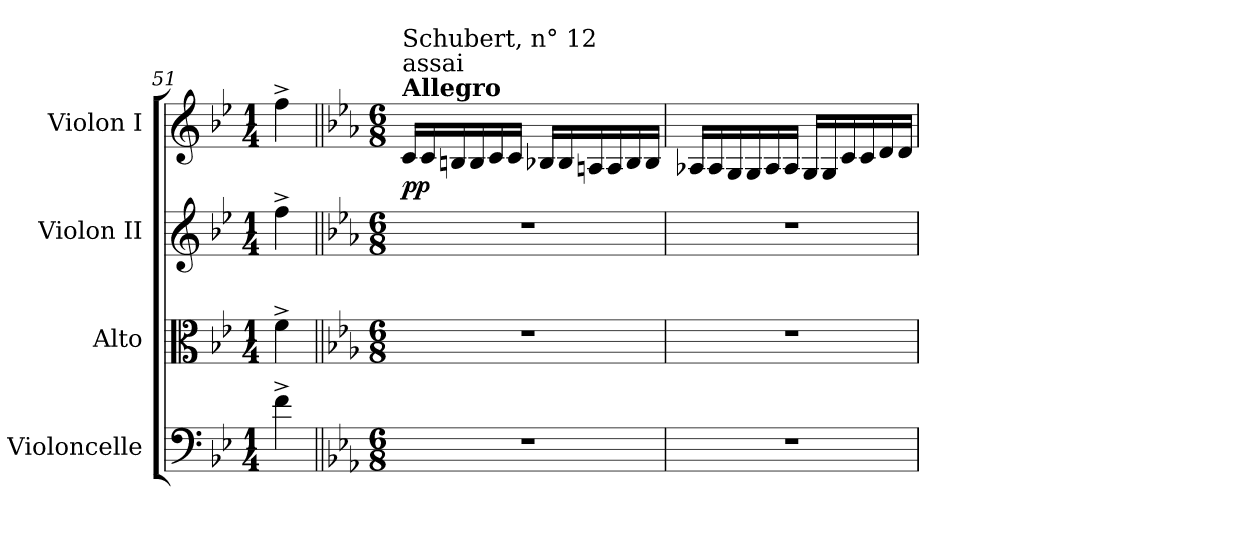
**kern	**kern	**kern	**kern	**dynam
*part4	*part3	*part2	*part1	*part1
*staff4	*staff3	*staff2	*staff1	*staff1
*I"Violoncelle	*I"Alto	*I"Violon II	*I"Violon I	*
*I'Vc.	*I'Alt.	*I'Vln. II	*I'Vln. I	*
*clefF4	*clefC3	*clefG2	*clefG2	*
*k[b-e-]	*k[b-e-]	*k[b-e-]	*k[b-e-]	*
*B-:	*B-:	*B-:	*B-:	*
*M1/4	*M1/4	*M1/4	*M1/4	*
=51	=51	=51	=51	=51
4f^>\	4f^>\	4ff^>\	4ff^>\	.
!!LO:LB:g=z
=52||	=52||	=52||	=52||	=52||
!!LO:REH:place=s1:a:t=28
*k[b-e-a-]	*k[b-e-a-]	*k[b-e-a-]	*k[b-e-a-]	*
*E-:	*E-:	*E-:	*E-:	*
*M6/8	*M6/8	*M6/8	*M6/8	*
!	!	!	!LO:TX:a:B:t=Allegro	!
!	!	!	!LO:TX:a:t=assai	!
!	!	!	!LO:TX:a:t=Schubert, n° 12	!
!	!	!	!	!LO:DY:b
2.r	2.r	2.r	16c/LL	pp
.	.	.	16c/	.
.	.	.	16Bn/	.
.	.	.	16B/	.
.	.	.	16c/	.
.	.	.	16c/JJ	.
.	.	.	16B-X/LL	.
.	.	.	16B-/	.
.	.	.	16An/	.
.	.	.	16A/	.
.	.	.	16B-/	.
.	.	.	16B-/JJ	.
=53	=53	=53	=53	=53
2.r	2.r	2.r	16A-X/LL	.
.	.	.	16A-/	.
.	.	.	16G/	.
.	.	.	16G/	.
.	.	.	16A-/	.
.	.	.	16A-/JJ	.
.	.	.	16G/LL	.
.	.	.	16G/	.
.	.	.	16c/	.
.	.	.	16c/	.
.	.	.	16d/	.
.	.	.	16d/JJ	.
=	=	=	=	=
*-	*-	*-	*-	*-
